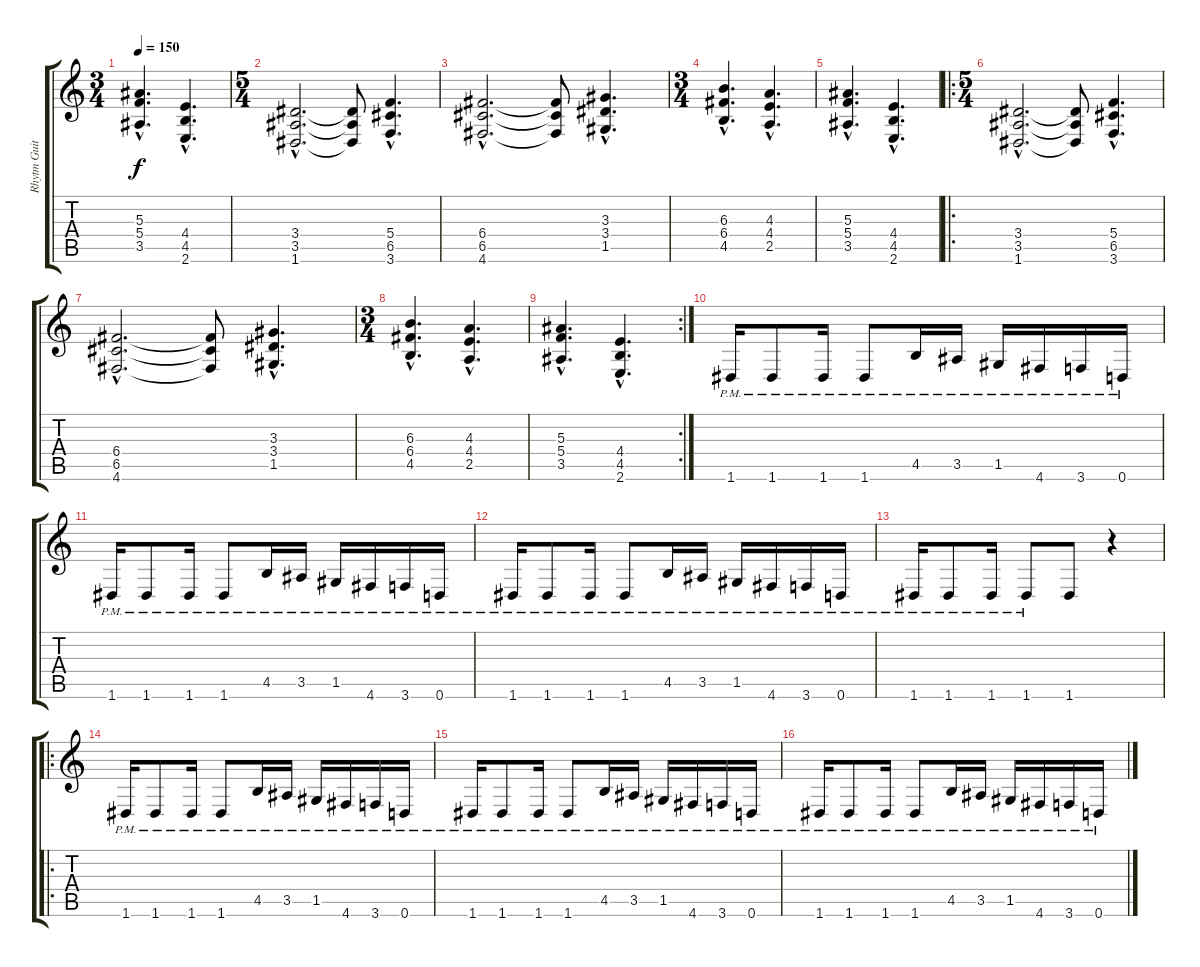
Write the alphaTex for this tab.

\track ("Rhytm Guitar" "Rhytm Guit") {instrument distortionguitar}
\staff {score tabs}
\tuning (D4 A3 F3 C3 G2 D2) {hide}
\ts (3 4)
\tempo 150
\clef g2
\ks aminor
(5.3{hac} 5.4{hac} 3.5{hac}).4{d dy f} (4.4{hac} 4.5{hac} 2.6{hac}).4{d} |
\ts (5 4)
(3.4{hac} 3.5{hac} 1.6{hac}).2{d} (3.4{t} 3.5{t} 1.6{t}).8 (5.4{hac} 6.5{hac} 3.6{hac}).4{d} |
(6.4{hac} 6.5{hac} 4.6{hac}).2{d} (6.4{t} 6.5{t} 4.6{t}).8 (3.3{hac} 3.4{hac} 1.5{hac}).4{d} |
\ts (3 4)
(6.3{hac} 6.4{hac} 4.5{hac}).4{d} (4.3{hac} 4.4{hac} 2.5{hac}).4{d} |
(5.3{hac} 5.4{hac} 3.5{hac}).4{d} (4.4{hac} 4.5{hac} 2.6{hac}).4{d} |
\ro
\ts (5 4)
(3.4{hac} 3.5{hac} 1.6{hac}).2{d} (3.4{t} 3.5{t} 1.6{t}).8 (5.4{hac} 6.5{hac} 3.6{hac}).4{d} |
(6.4{hac} 6.5{hac} 4.6{hac}).2{d} (6.4{t} 6.5{t} 4.6{t}).8 (3.3{hac} 3.4{hac} 1.5{hac}).4{d} |
\ts (3 4)
(6.3{hac} 6.4{hac} 4.5{hac}).4{d} (4.3{hac} 4.4{hac} 2.5{hac}).4{d} |
\rc 2
(5.3{hac} 5.4{hac} 3.5{hac}).4{d} (4.4{hac} 4.5{hac} 2.6{hac}).4{d} |
1.6{pm}.16 1.6{pm}.8 1.6{pm}.16 1.6{pm}.8 4.5{pm}.16 3.5{pm}.16 1.5{pm}.16 4.6{pm}.16 3.6{pm}.16 0.6{pm}.16 |
1.6{pm}.16 1.6{pm}.8 1.6{pm}.16 1.6{pm}.8 4.5{pm}.16 3.5{pm}.16 1.5{pm}.16 4.6{pm}.16 3.6{pm}.16 0.6{pm}.16 |
1.6{pm}.16 1.6{pm}.8 1.6{pm}.16 1.6{pm}.8 4.5{pm}.16 3.5{pm}.16 1.5{pm}.16 4.6{pm}.16 3.6{pm}.16 0.6{pm}.16 |
1.6{pm}.16 1.6{pm}.8 1.6{pm}.16 1.6{pm}.8 1.6.8 r.4 |
\ro
1.6{pm}.16 1.6{pm}.8 1.6{pm}.16 1.6{pm}.8 4.5{pm}.16 3.5{pm}.16 1.5{pm}.16 4.6{pm}.16 3.6{pm}.16 0.6{pm}.16 |
1.6{pm}.16 1.6{pm}.8 1.6{pm}.16 1.6{pm}.8 4.5{pm}.16 3.5{pm}.16 1.5{pm}.16 4.6{pm}.16 3.6{pm}.16 0.6{pm}.16 |
1.6{pm}.16 1.6{pm}.8 1.6{pm}.16 1.6{pm}.8 4.5{pm}.16 3.5{pm}.16 1.5{pm}.16 4.6{pm}.16 3.6{pm}.16 0.6{pm}.16
